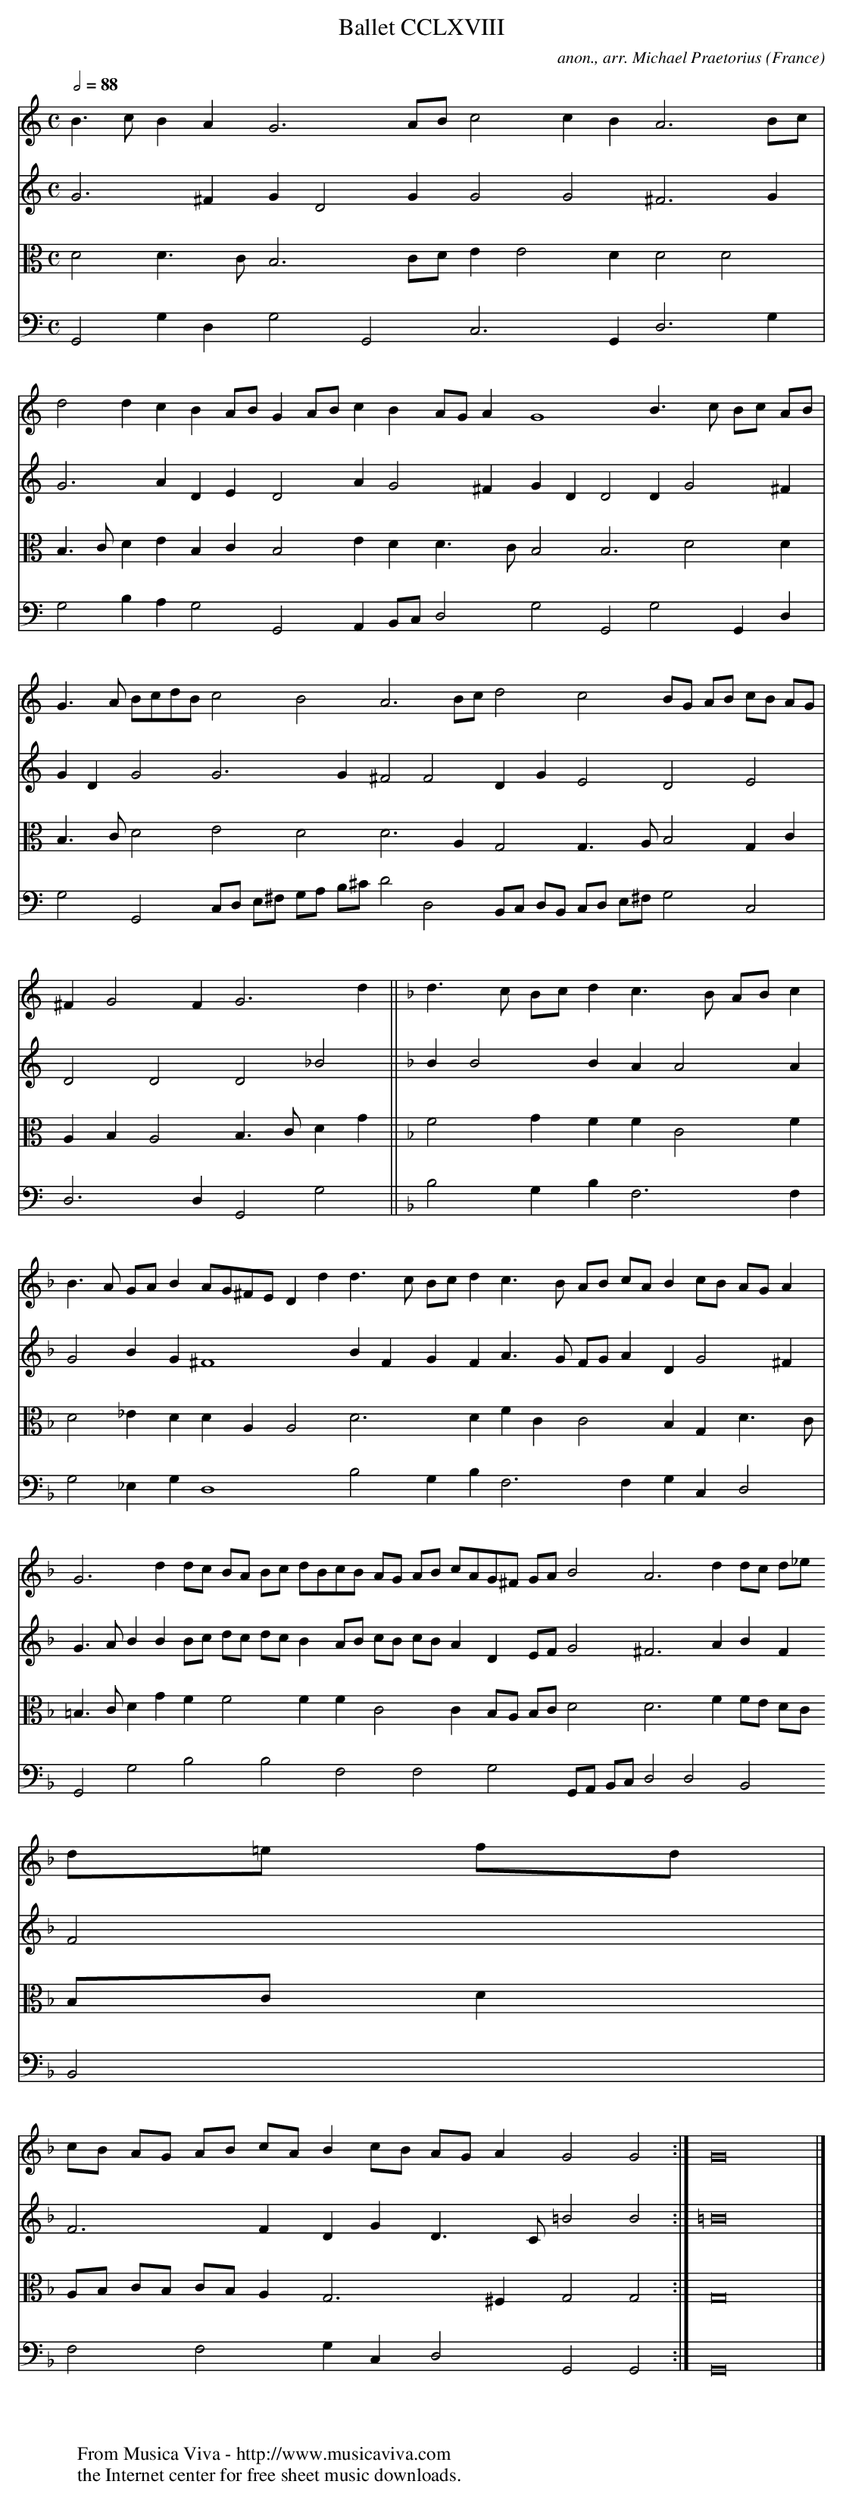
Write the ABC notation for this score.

X:1
T:Ballet CCLXVIII
C:anon., arr. Michael Praetorius
O:France
V:1 Program 1 110 %Fiddle
V:2 Program 2 42 %Cello
V:3 Program 3 42 alto %Cello
V:4 Program 4 43 bass %Double bass
M:C
L:1/4
Q:1/2=88
K:Gmix
V:1
B>cBAG3A/B/c2cBA3B/c/|
V:2
K:Gmix
G3^FGD2GG2G2^F3G|
V:3
K:Gmix
D2D>CB,3C/D/EE2DD2D2|
V:4
K:Gmix
G,,2G,D,G,2G,,2C,3G,,D,3G,|
V:1
d2dcBA/B/GA/B/cBA/G/AG4B>c B/c/ A/B/|
V:2
G3ADED2AG2^FGDD2DG2^F|
V:3
B,>CDEB,CB,2EDD>CB,2B,3 D2D|
V:4
G,2B,A,G,2G,,2A,,B,,/C,/D,2G,2G,,2G,2G,,D,|
V:1
G>A B/c/d/B/c2B2A3B/c/d2c2B/G/ A/B/ c/B/ A/G/|
V:2
GDG2G3G^F2F2DGE2D2E2|
V:3
B,>CD2E2D2D3A,G,2G,>A,B,2G,C|
V:4
G,2G,,2C,/D,/ E,/^F,/ G,/A,/ B,/^C/D2D,2B,,/C,/ D,/B,,/ C,/D,/ E,/^F,/G,2C,2|
V:1
^FG2FG3d||\
K:Gdor
d>c B/c/dc>B A/B/c|
V:2
D2D2D2_B2||\
K:Gdor
BB2BAA2A|
V:3
A,B,A,2B,>CDG||\
K:Gdor
F2GFFC2F|
V:4
D,3D,G,,2G,2||\
K:Gdor
B,2G,B,F,3F,|
V:1
B3/A/ G/A/BA/G/^F/E/Ddd>c B/c/dc>B A/B/ c/A/Bc/B/ A/G/A|
V:2
G2BG^F4BFGFA>G F/G/ADG2^F|
V:3
D2_EDDA,A,2D3DFCC2B,G,D>C|
V:4
G,2_E,G,D,4B,2G,B,F,3F,G,C,D,2|
V:1
G3dd/c/ B/A/ B/c/ d/B/c/B/ A/G/ A/B/ c/A/G/^F/ G/A/B2A3d d/c/ d/_e/
d/=e/ f/d/|
V:2
G>ABBB/c/ d/c/ d/c/BA/B/ c/B/ c/B/ADE/F/G2^F3A BFF2|
V:3
=B,>CDGFF2FFC2CB,/A,/ B,/C/ D2D3F F/E/ D/C/ B,/C/D|
V:4
G,,2G,2B,2B,2F,2F,2G,2G,,/A,,/ B,,/C,/D,2D,2 B,,2B,,2|
V:1
c/B/ A/G/ A/B/ c/A/B c/B/ A/G/AG2G2:|G8|]
V:2
F3FDGD>C=B2B2:|=B8|]
V:3
A,/B,/ C/B,/ C/B,/A,G,3^F,G,2G,2:|G,8|]
V:4
F,2F,2G,C,D,2G,,2G,,2:|G,,8|]
W:
W:
W:  From Musica Viva - http://www.musicaviva.com
W:  the Internet center for free sheet music downloads.
